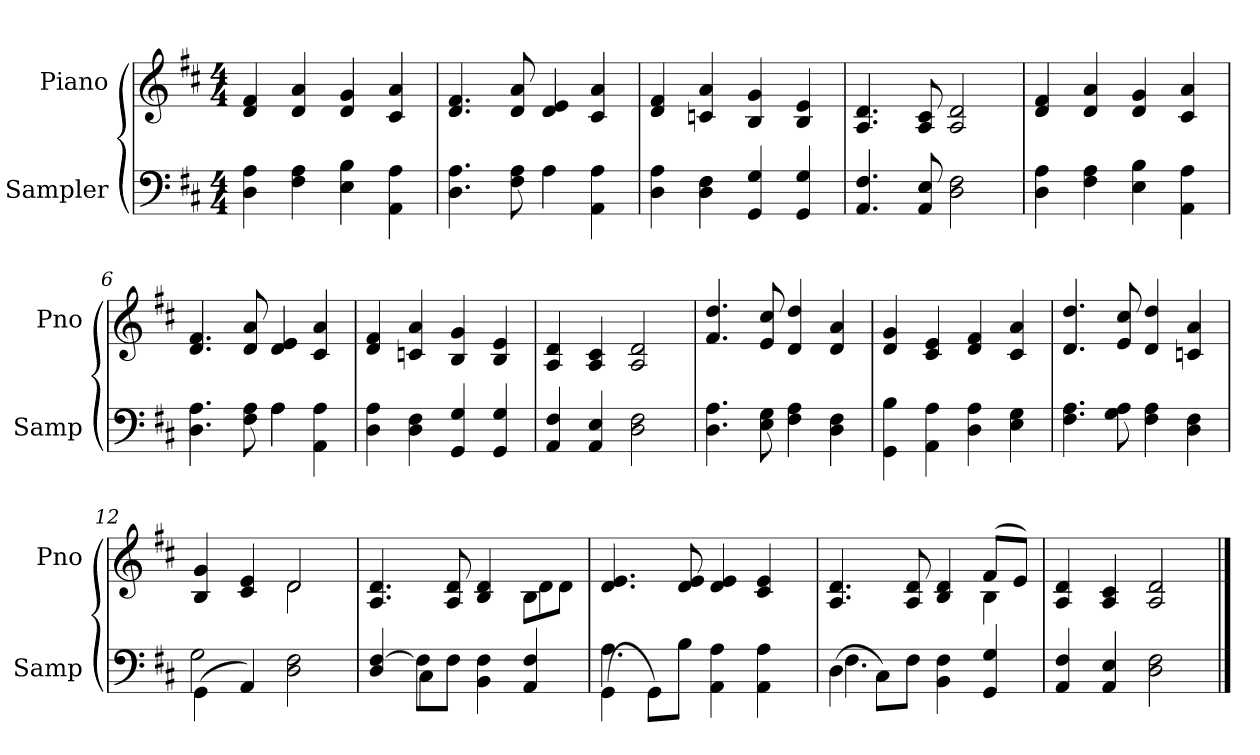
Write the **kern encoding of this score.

**kern	**kern
*part2	*part1
*staff2	*staff1
*I"Sampler	*I"Piano
*I'Samp	*I'Pno
*clefF4	*clefG2
*k[f#c#]	*k[f#c#]
*D:	*D:
*M4/4	*M4/4
=1	=1
4D 4A	4d 4f#
4F# 4A	4d 4a
4E 4B	4d 4g
4AA 4A	4c# 4a
=2	=2
4.D 4.A	4.d 4.f#
8F# 8A	8d 8a
4A	4d 4e
4AA 4A	4c# 4a
=3	=3
4D 4A	4d 4f#
4D 4F#	4cn 4a
4GG 4G	4B 4g
4GG 4G	4B 4e
=4	=4
4.AA 4.F#	4.A 4.d
8AA 8E	8A 8c#
2D 2F#	2A 2d
=5	=5
4D 4A	4d 4f#
4F# 4A	4d 4a
4E 4B	4d 4g
4AA 4A	4c# 4a
=6	=6
*^	*
4.D 4.A	2ryy	4.d 4.f#
8F# 8A	.	8d 8a
4A\	4A	4d 4e
4AA 4A	4ryy	4c# 4a
*v	*v	*
=7	=7
4D 4A	4d 4f#
4D 4F#	4cn 4a
4GG 4G	4B 4g
4GG 4G	4B 4e
=8	=8
4AA 4F#	4A 4d
4AA 4E	4A 4c#
2D 2F#	2A 2d
=9	=9
4.D 4.A	4.f# 4.dd
8E 8G	8e 8cc#
4F# 4A	4d 4dd
4D 4F#	4d 4a
=10	=10
4GG 4B	4d 4g
4AA 4A	4c# 4e
4D 4A	4d 4f#
4E 4G	4c# 4a
=11	=11
4.F# 4.A	4.d 4.dd
8G 8A	8e 8cc#
4F# 4A	4d 4dd
4D 4F#	4cn 4a
=12	=12
*^	*^
(4GG\	2G	4B 4g	2ryy
4AA)	.	4c# 4e	.
2D 2F#	2ryy	2d/	2d
=13	=13	=13	=13
4D/ [4F#/	4ryy	4.A 4.d	2.ryy
8F#\L]	4C#	.	.
8F#\J	.	8A 8d	.
4BB 4F#	2ryy	4B 4d	.
4AA 4F#	.	8B\L	4d
.	.	8d\J	.
*	*	*v	*v
=14	=14	=14
(4GG\	4.A	4.d 4.e
8GG\L)	.	.
8B\J	2ryy	8d 8e
4AA 4A	.	4d 4e
4AA 4A	.	4c# 4e
.	8ryy	.
=15	=15	=15
*	*	*^
(4D\	4.F#	4.A 4.d	2.ryy
8C#\L)	.	.	.
8F#\J	2ryy	8A 8d	.
4BB 4F#	.	4B 4d	.
4GG 4G	.	(8f#/L	4B
.	8ryy	8e/J)	.
*v	*v	*	*
*	*v	*v
=16	=16
4AA 4F#	4A 4d
4AA 4E	4A 4c#
2D 2F#	2A 2d
==	==
*-	*-
